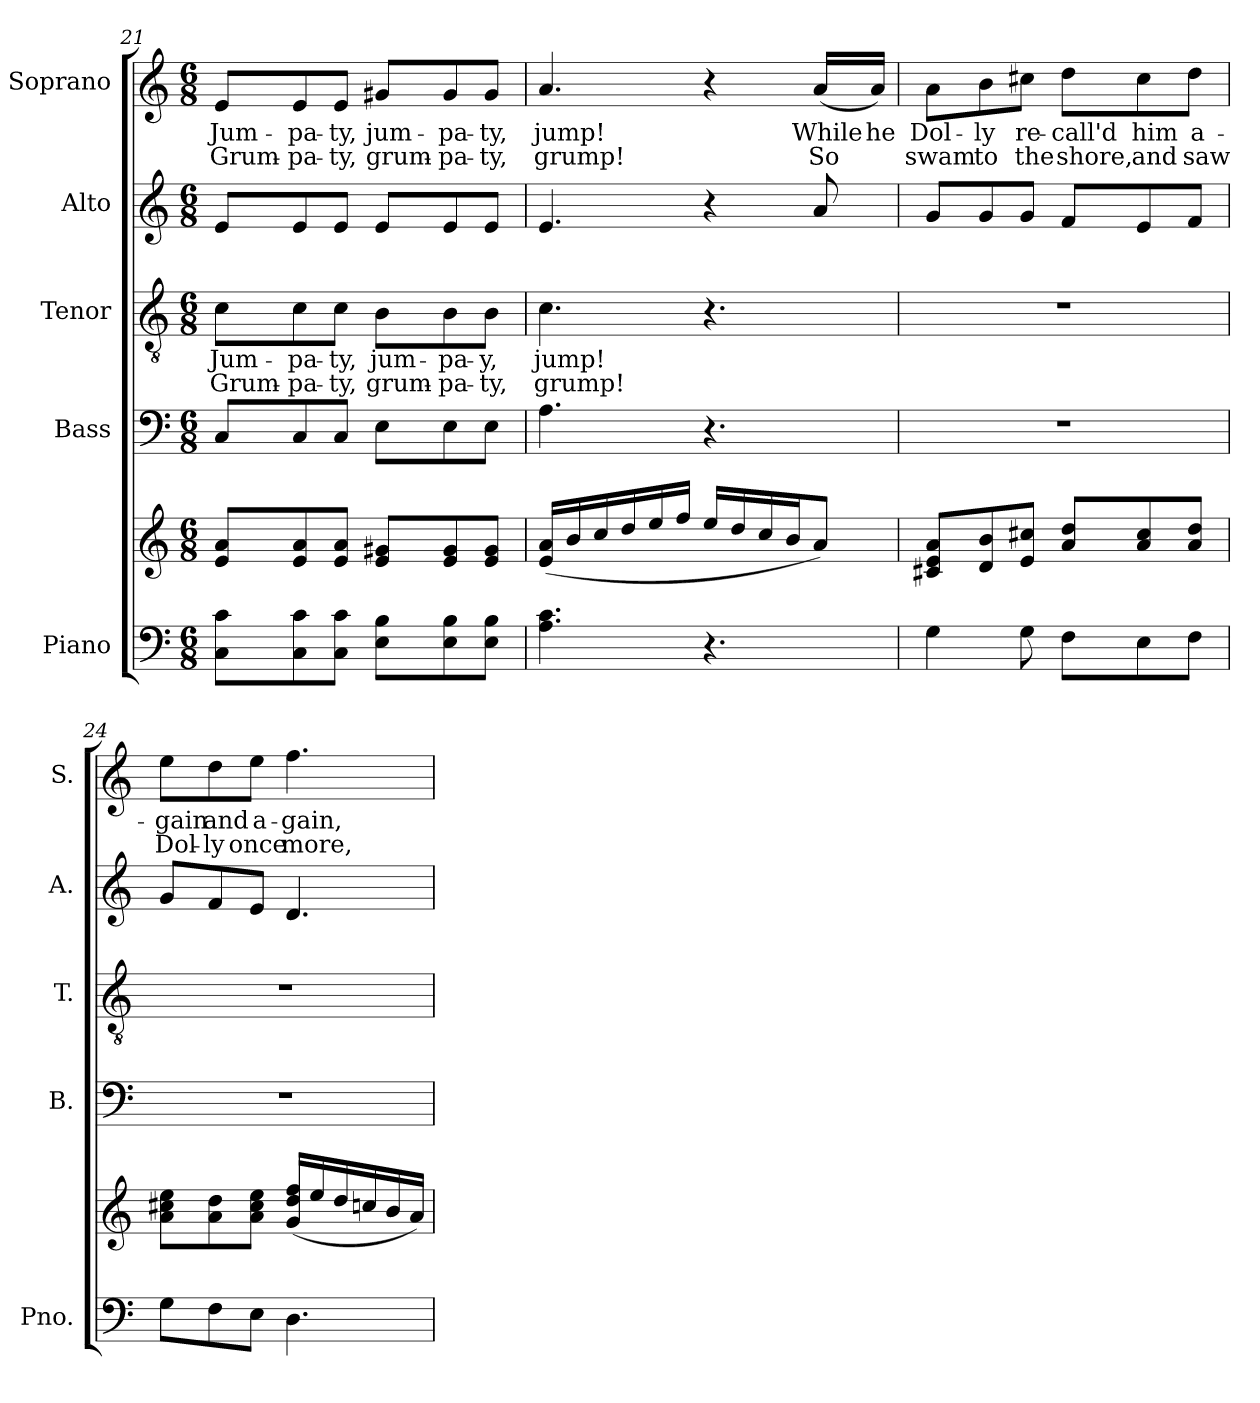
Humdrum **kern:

**kern	**kern	**kern	**kern	**text	**text	**kern	**kern	**text	**text
*part5	*part5	*part4	*part3	*part3	*part3	*part2	*part1	*part1	*part1
*staff6	*staff5	*staff4	*staff3	*staff3	*staff3	*staff2	*staff1	*staff1	*staff1
*I"Piano	*	*I"Bass	*I"Tenor	*	*	*I"Alto	*I"Soprano	*	*
*I'Pno.	*	*I'B.	*I'T.	*	*	*I'A.	*I'S.	*	*
*clefF4	*clefG2	*clefF4	*clefGv2	*	*	*clefG2	*clefG2	*	*
*	*	*	*ITrd7c12	*	*	*	*	*	*
*k[]	*k[]	*k[]	*k[]	*	*	*k[]	*k[]	*	*
*C:	*C:	*C:	*C:	*	*	*C:	*C:	*	*
*M6/8	*M6/8	*M6/8	*M6/8	*	*	*M6/8	*M6/8	*	*
=21	=21	=21	=21	=21	=21	=21	=21	=21	=21
!	!	!	!	!LO:LY:b:color=#000000	!LO:LY:b:color=#000000	!	!	!	!
!	!	!	!	!	!	!	!	!LO:LY:b:color=#000000	!LO:LY:b:color=#000000
8Ci\ 8ciL	8ei/ 8aiL	8Ci/L	8Ci\L	Jum-	Grum-	8ei/L	8ei/L	Jum-	Grum-
!	!	!	!	!LO:LY:b:color=#000000	!LO:LY:b:color=#000000	!	!	!	!
!	!	!	!	!	!	!	!	!LO:LY:b:color=#000000	!LO:LY:b:color=#000000
8Ci\ 8ci	8ei/ 8ai	8Ci/	8Ci\	-pa-	-pa-	8ei/	8ei/	-pa-	-pa-
!	!	!	!	!LO:LY:b:color=#000000	!LO:LY:b:color=#000000	!	!	!	!
!	!	!	!	!	!	!	!	!LO:LY:b:color=#000000	!LO:LY:b:color=#000000
8Ci\ 8ciJ	8ei/ 8aiJ	8Ci/J	8Ci\J	-ty,	-ty,	8ei/J	8ei/J	-ty,	-ty,
!	!	!	!	!LO:LY:b:color=#000000	!LO:LY:b:color=#000000	!	!	!	!
!	!	!	!	!	!	!	!	!LO:LY:b:color=#000000	!LO:LY:b:color=#000000
8Ei\ 8BiL	8ei/ 8g#XiL	8Ei\L	8BBi\L	jum-	grum-	8ei/L	8g#Xi/L	jum-	grum-
!	!	!	!	!LO:LY:b:color=#000000	!LO:LY:b:color=#000000	!	!	!	!
!	!	!	!	!	!	!	!	!LO:LY:b:color=#000000	!LO:LY:b:color=#000000
8Ei\ 8Bi	8ei/ 8g#i	8Ei\	8BBi\	-pa-	-pa-	8ei/	8g#i/	-pa-	-pa-
!	!	!	!	!LO:LY:b:color=#000000	!LO:LY:b:color=#000000	!	!	!	!
!	!	!	!	!	!	!	!	!LO:LY:b:color=#000000	!LO:LY:b:color=#000000
8Ei\ 8BiJ	8ei/ 8g#iJ	8Ei\J	8BBi\J	-y,	-ty,	8ei/J	8g#i/J	-ty,	-ty,
=22	=22	=22	=22	=22	=22	=22	=22	=22	=22
!	!	!	!	!LO:LY:b:color=#000000	!LO:LY:b:color=#000000	!	!	!	!
!	!	!	!	!	!	!	!	!LO:LY:b:color=#000000	!LO:LY:b:color=#000000
4.Ai\ 4.ci	(16ei/ 16aiLL	4.Ai\	4.Ci\	jump!	grump!	4.ei/	4.ai/	jump!	grump!
.	16bi/	.	.	.	.	.	.	.	.
.	16cci/	.	.	.	.	.	.	.	.
.	16ddi/	.	.	.	.	.	.	.	.
.	16eei/	.	.	.	.	.	.	.	.
.	16ffi/JJ	.	.	.	.	.	.	.	.
4.r	16eei/LL	4.r	4.r	.	.	4r	4r	.	.
.	16ddi/	.	.	.	.	.	.	.	.
.	16cci/	.	.	.	.	.	.	.	.
.	16bi/J	.	.	.	.	.	.	.	.
!	!	!	!	!	!	!	!	!LO:LY:b:color=#000000	!LO:LY:b:color=#000000
.	8ai/J)	.	.	.	.	8ai/	(16ai/LL	While	So
!	!	!	!	!	!	!	!	!LO:LY:b:color=#000000	!
.	.	.	.	.	.	.	16ai/JJ)	he	.
!!LO:LB:g=z
=23	=23	=23	=23	=23	=23	=23	=23	=23	=23
!	!	!LO:N:vis=1	!LO:N:vis=1	!	!	!	!	!	!
!	!	!	!	!	!	!	!	!LO:LY:b:color=#000000	!LO:LY:b:color=#000000
4Gi\	8c#Xi/ 8ei 8aiL	2.r	2.r	.	.	8gi/L	8ai\L	Dol-	swam
!	!	!	!	!	!	!	!	!LO:LY:b:color=#000000	!LO:LY:b:color=#000000
.	8di/ 8bi	.	.	.	.	8gi/	8bi\	-ly	to
!	!	!	!	!	!	!	!	!LO:LY:b:color=#000000	!LO:LY:b:color=#000000
8Gi\	8ei/ 8cc#XiJ	.	.	.	.	8gi/J	8cc#Xi\J	re-	the
!	!	!	!	!	!	!	!	!LO:LY:b:color=#000000	!LO:LY:b:color=#000000
8Fi\L	8ai/ 8ddiL	.	.	.	.	8fi/L	8ddi\L	-call'd	shore,
!	!	!	!	!	!	!	!	!LO:LY:b:color=#000000	!LO:LY:b:color=#000000
8Ei\	8ai/ 8cc#i	.	.	.	.	8ei/	8cc#i\	him	and
!	!	!	!	!	!	!	!	!LO:LY:b:color=#000000	!LO:LY:b:color=#000000
8Fi\J	8ai/ 8ddiJ	.	.	.	.	8fi/J	8ddi\J	a-	saw
=24	=24	=24	=24	=24	=24	=24	=24	=24	=24
!	!	!LO:N:vis=1	!LO:N:vis=1	!	!	!	!	!	!
!	!	!	!	!	!	!	!	!LO:LY:b:color=#000000	!LO:LY:b:color=#000000
8Gi\L	8ai\ 8cc#Xi 8eeiL	2.r	2.r	.	.	8gi/L	8eei\L	-gain	Dol-
!	!	!	!	!	!	!	!	!LO:LY:b:color=#000000	!LO:LY:b:color=#000000
8Fi\	8ai\ 8ddi	.	.	.	.	8fi/	8ddi\	and	-ly
!	!	!	!	!	!	!	!	!LO:LY:b:color=#000000	!LO:LY:b:color=#000000
8Ei\J	8ai\ 8cc#i 8eeiJ	.	.	.	.	8ei/J	8eei\J	a-	once
!	!	!	!	!	!	!	!	!LO:LY:b:color=#000000	!LO:LY:b:color=#000000
4.Di\	(16gi/ 16ddi 16ffiLL	.	.	.	.	4.di/	4.ffi\	-gain,	more,
.	16eei/	.	.	.	.	.	.	.	.
.	16ddi/	.	.	.	.	.	.	.	.
.	16ccni/	.	.	.	.	.	.	.	.
.	16bi/	.	.	.	.	.	.	.	.
.	16ai/JJ)	.	.	.	.	.	.	.	.
=	=	=	=	=	=	=	=	=	=
*-	*-	*-	*-	*-	*-	*-	*-	*-	*-
